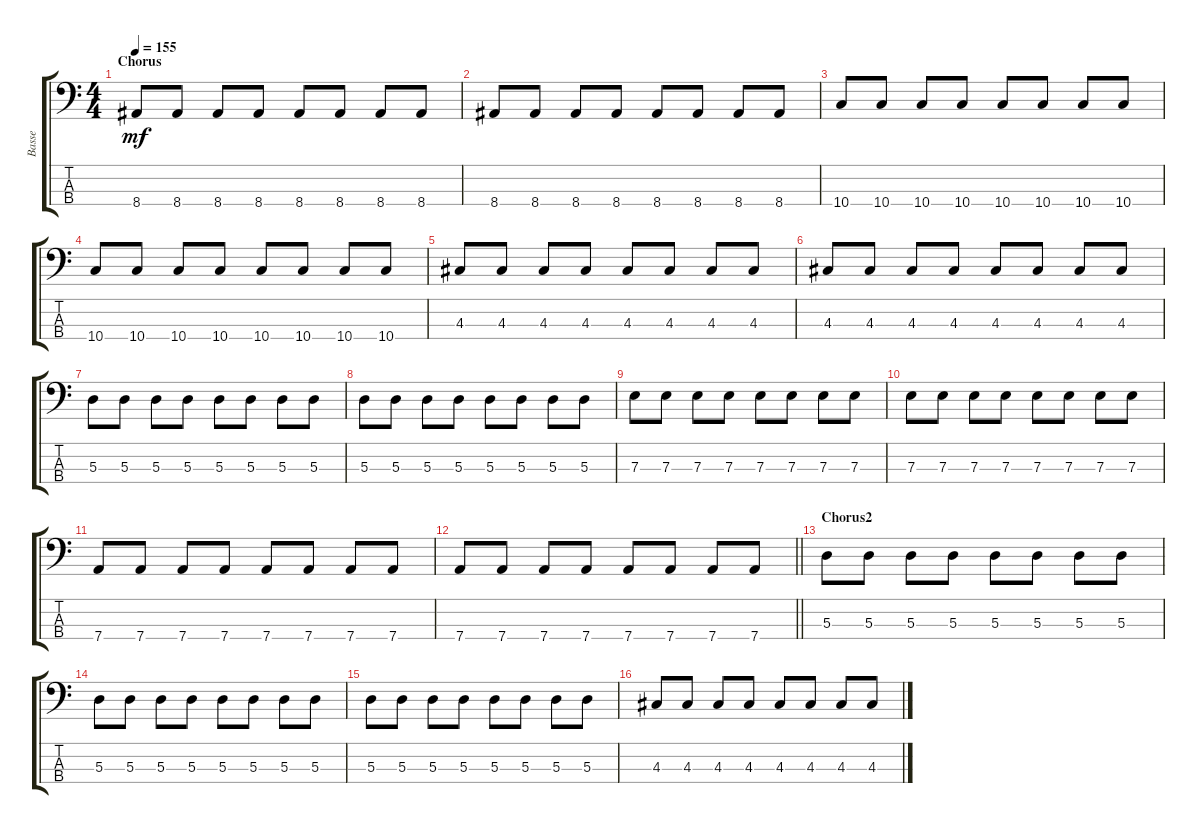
\track ("Basse" "Basse") {instrument electricbassfinger}
\staff {score tabs}
\tuning (G2 D2 A1 D1) {hide}
\ts (4 4)
\section ("" "Chorus")
\tempo 155
\clef f4
\ks c
8.4.8{dy mf} 8.4.8 8.4.8 8.4.8 8.4.8 8.4.8 8.4.8 8.4.8 |
8.4.8 8.4.8 8.4.8 8.4.8 8.4.8 8.4.8 8.4.8 8.4.8 |
10.4.8 10.4.8 10.4.8 10.4.8 10.4.8 10.4.8 10.4.8 10.4.8 |
10.4.8 10.4.8 10.4.8 10.4.8 10.4.8 10.4.8 10.4.8 10.4.8 |
4.3.8 4.3.8 4.3.8 4.3.8 4.3.8 4.3.8 4.3.8 4.3.8 |
4.3.8 4.3.8 4.3.8 4.3.8 4.3.8 4.3.8 4.3.8 4.3.8 |
5.3.8 5.3.8 5.3.8 5.3.8 5.3.8 5.3.8 5.3.8 5.3.8 |
5.3.8 5.3.8 5.3.8 5.3.8 5.3.8 5.3.8 5.3.8 5.3.8 |
7.3.8 7.3.8 7.3.8 7.3.8 7.3.8 7.3.8 7.3.8 7.3.8 |
7.3.8 7.3.8 7.3.8 7.3.8 7.3.8 7.3.8 7.3.8 7.3.8 |
7.4.8 7.4.8 7.4.8 7.4.8 7.4.8 7.4.8 7.4.8 7.4.8 |
\barLineRight lightlight
7.4.8 7.4.8 7.4.8 7.4.8 7.4.8 7.4.8 7.4.8 7.4.8 |
\section ("" "Chorus2")
5.3.8 5.3.8 5.3.8 5.3.8 5.3.8 5.3.8 5.3.8 5.3.8 |
5.3.8 5.3.8 5.3.8 5.3.8 5.3.8 5.3.8 5.3.8 5.3.8 |
5.3.8 5.3.8 5.3.8 5.3.8 5.3.8 5.3.8 5.3.8 5.3.8 |
4.3.8 4.3.8 4.3.8 4.3.8 4.3.8 4.3.8 4.3.8 4.3.8
